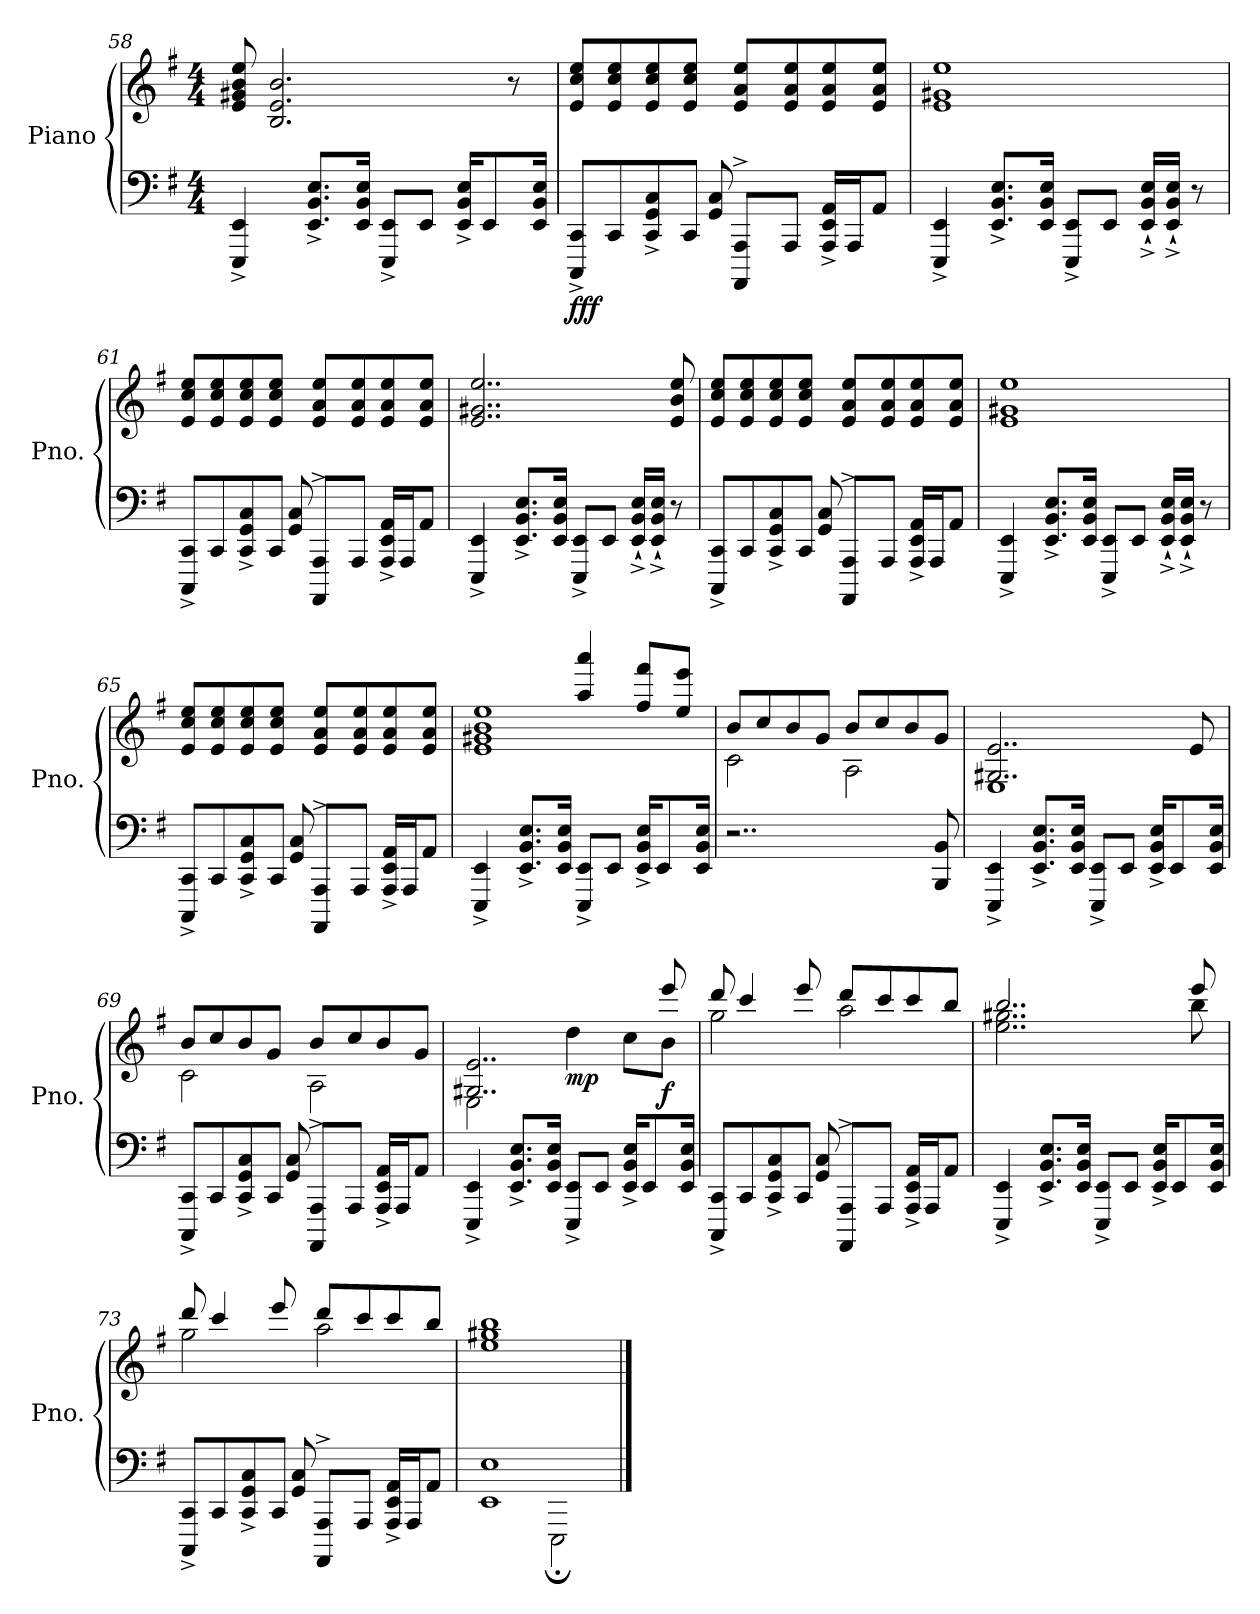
**kern	**kern	**dynam
*part1	*part1	*part1
*staff2	*staff1	*staff1/2
*I"Piano	*	*
*I'Pno.	*	*
*clefF4	*clefG2	*
*k[f#]	*k[f#]	*
*M4/4	*M4/4	*
=58	=58	=58
4EEE/^ 4EE/^	8e/ 8g#X/ 8b/ 8ee/	.
.	2.B/ 2.e/ 2.b/	.
8.EE/^ 8.BB/^ 8.E/^L	.	.
16EE/ 16BB/ 16E/Jk	.	.
8EEE/^ 8EE/^L	.	.
8EE/J	.	.
16EE/^ 16BB/^ 16E/^KL	.	.
8EE/	.	.
.	8r	.
16EE/ 16BB/ 16E/Jk	.	.
=59	=59	=59
*^	*	*
!	!	!	!LO:DY:b=2
!	!	!	!LO:DY:n=1:b
8CCC/^ 8CC/^L	4..ryy	8e/ 8cc/ 8ee/L	f ff
8CC/	.	8e/ 8cc/ 8ee/	.
8CC/^ 8GG/^ 8C/^	.	8e/ 8cc/ 8ee/	.
8CC/J	.	8e/ 8cc/ 8ee/J	.
.	8GG/ 8C/	.	.
8AAAA/^ 8AAA/^L	.	8e/ 8a/ 8ee/L	.
.	4..ryy	.	.
8AAA/J	.	8e/ 8a/ 8ee/	.
16AAA/^ 16EE/^ 16AA/^LL	.	8e/ 8a/ 8ee/	.
16AAA/J	.	.	.
8AA/J	.	8e/ 8a/ 8ee/J	.
*v	*v	*	*
!!LO:LB:g=z
=60	=60	=60
4EEE/^ 4EE/^	1e 1g#X 1ee	.
8.EE/^ 8.BB/^ 8.E/^L	.	.
16EE/ 16BB/ 16E/Jk	.	.
8EEE/^ 8EE/^L	.	.
8EE/J	.	.
16EE/^` 16BB/^` 16E/^`LL	.	.
16EE/^` 16BB/^` 16E/^`JJ	.	.
8r	.	.
=61	=61	=61
*^	*	*
8CCC/^ 8CC/^L	4..ryy	8e/ 8cc/ 8ee/L	.
8CC/	.	8e/ 8cc/ 8ee/	.
8CC/^ 8GG/^ 8C/^	.	8e/ 8cc/ 8ee/	.
8CC/J	.	8e/ 8cc/ 8ee/J	.
.	8GG/ 8C/	.	.
8AAAA/^ 8AAA/^L	.	8e/ 8a/ 8ee/L	.
.	4..ryy	.	.
8AAA/J	.	8e/ 8a/ 8ee/	.
16AAA/^ 16EE/^ 16AA/^LL	.	8e/ 8a/ 8ee/	.
16AAA/J	.	.	.
8AA/J	.	8e/ 8a/ 8ee/J	.
*v	*v	*	*
=62	=62	=62
4EEE/^ 4EE/^	2..e/ 2..g#X/ 2..ee/	.
8.EE/^ 8.BB/^ 8.E/^L	.	.
16EE/ 16BB/ 16E/Jk	.	.
8EEE/^ 8EE/^L	.	.
8EE/J	.	.
16EE/^` 16BB/^` 16E/^`LL	.	.
16EE/^` 16BB/^` 16E/^`JJ	.	.
8r	8e/ 8b/ 8ee/	.
!!LO:PB:g=z
=63	=63	=63
*^	*	*
8CCC/^ 8CC/^L	4..ryy	8e/ 8cc/ 8ee/L	.
8CC/	.	8e/ 8cc/ 8ee/	.
8CC/^ 8GG/^ 8C/^	.	8e/ 8cc/ 8ee/	.
8CC/J	.	8e/ 8cc/ 8ee/J	.
.	8GG/ 8C/	.	.
8AAAA/^ 8AAA/^L	.	8e/ 8a/ 8ee/L	.
.	4..ryy	.	.
8AAA/J	.	8e/ 8a/ 8ee/	.
16AAA/^ 16EE/^ 16AA/^LL	.	8e/ 8a/ 8ee/	.
16AAA/J	.	.	.
8AA/J	.	8e/ 8a/ 8ee/J	.
*v	*v	*	*
=64	=64	=64
4EEE/^ 4EE/^	1e 1g#X 1ee	.
8.EE/^ 8.BB/^ 8.E/^L	.	.
16EE/ 16BB/ 16E/Jk	.	.
8EEE/^ 8EE/^L	.	.
8EE/J	.	.
16EE/^` 16BB/^` 16E/^`LL	.	.
16EE/^` 16BB/^` 16E/^`JJ	.	.
8r	.	.
=65	=65	=65
*^	*	*
8CCC/^ 8CC/^L	4..ryy	8e/ 8cc/ 8ee/L	.
8CC/	.	8e/ 8cc/ 8ee/	.
8CC/^ 8GG/^ 8C/^	.	8e/ 8cc/ 8ee/	.
8CC/J	.	8e/ 8cc/ 8ee/J	.
.	8GG/ 8C/	.	.
8AAAA/^ 8AAA/^L	.	8e/ 8a/ 8ee/L	.
.	4..ryy	.	.
8AAA/J	.	8e/ 8a/ 8ee/	.
16AAA/^ 16EE/^ 16AA/^LL	.	8e/ 8a/ 8ee/	.
16AAA/J	.	.	.
8AA/J	.	8e/ 8a/ 8ee/J	.
*v	*v	*	*
!!LO:LB:g=z
=66	=66	=66
*	*^	*
4EEE/^ 4EE/^	1e 1g#X 1b 1ee	2ryy	.
8.EE/^ 8.BB/^ 8.E/^L	.	.	.
16EE/ 16BB/ 16E/Jk	.	.	.
8EEE/^ 8EE/^L	.	4aa/ 4aaa/	.
8EE/J	.	.	.
16EE/^ 16BB/^ 16E/^KL	.	8ff#/ 8fff#/L	.
8EE/	.	.	.
.	.	8ee/ 8eee/J	.
16EE/ 16BB/ 16E/Jk	.	.	.
=67	=67	=67	=67
!	!	!	!LO:DY:b=2
!	!	!	!LO:DY:n=1:b
2..r	8b/L	2c\	mp mf
.	8cc/	.	.
.	8b/	.	.
.	8g/J	.	.
.	8b/L	2A\	.
.	8cc/	.	.
.	8b/	.	.
8BBB/ 8BB/	8g/J	.	.
=68	=68	=68	=68
4EEE/^ 4EE/^	2..G#X/ 2..e/	1E	.
8.EE/^ 8.BB/^ 8.E/^L	.	.	.
16EE/ 16BB/ 16E/Jk	.	.	.
8EEE/^ 8EE/^L	.	.	.
8EE/J	.	.	.
16EE/^ 16BB/^ 16E/^KL	.	.	.
8EE/	.	.	.
.	8e/	.	.
16EE/ 16BB/ 16E/Jk	.	.	.
=69	=69	=69	=69
*^	*	*	*
8CCC/^ 8CC/^L	4..ryy	8b/L	2c\	.
8CC/	.	8cc/	.	.
8CC/^ 8GG/^ 8C/^	.	8b/	.	.
8CC/J	.	8g/J	.	.
.	8GG/ 8C/	.	.	.
8AAAA/^ 8AAA/^L	.	8b/L	2A\	.
.	4..ryy	.	.	.
8AAA/J	.	8cc/	.	.
16AAA/^ 16EE/^ 16AA/^LL	.	8b/	.	.
16AAA/J	.	.	.	.
8AA/J	.	8g/J	.	.
*v	*v	*	*	*
!!LO:LB:g=z	!!
=70	=70	=70	=70
4EEE/^ 4EE/^	2..G#X/ 2..e/	2E\	.
8.EE/^ 8.BB/^ 8.E/^L	.	.	.
16EE/ 16BB/ 16E/Jk	.	.	.
!	!	!	!LO:DY:b
8EEE/^ 8EE/^L	.	4dd\	mp
8EE/J	.	.	.
16EE/^ 16BB/^ 16E/^KL	.	8cc\L	.
8EE/	.	.	.
!	!	!	!LO:DY:b
.	8eee/	8b\J	f
16EE/ 16BB/ 16E/Jk	.	.	.
=71	=71	=71	=71
*^	*	*	*
8CCC/^ 8CC/^L	4..ryy	8ddd/	2gg\	.
8CC/	.	4ccc/	.	.
8CC/^ 8GG/^ 8C/^	.	.	.	.
8CC/J	.	8eee/	.	.
.	8GG/ 8C/	.	.	.
8AAAA/^ 8AAA/^L	.	8ddd/L	2aa\	.
.	4..ryy	.	.	.
8AAA/J	.	8ccc/	.	.
16AAA/^ 16EE/^ 16AA/^LL	.	8ccc/	.	.
16AAA/J	.	.	.	.
8AA/J	.	8bb/J	.	.
*v	*v	*	*	*
=72	=72	=72	=72
4EEE/^ 4EE/^	2..bb/	2..ee\ 2..gg#X\	.
8.EE/^ 8.BB/^ 8.E/^L	.	.	.
16EE/ 16BB/ 16E/Jk	.	.	.
8EEE/^ 8EE/^L	.	.	.
8EE/J	.	.	.
16EE/^ 16BB/^ 16E/^KL	.	.	.
8EE/	.	.	.
.	8eee/	8bb\	.
16EE/ 16BB/ 16E/Jk	.	.	.
!!LO:LB:g=z	!!
=73	=73	=73	=73
*^	*	*	*
8CCC/^ 8CC/^L	4..ryy	8ddd/	2gg\	.
8CC/	.	4ccc/	.	.
8CC/^ 8GG/^ 8C/^	.	.	.	.
8CC/J	.	8eee/	.	.
.	8GG/ 8C/	.	.	.
8AAAA/^ 8AAA/^L	.	8ddd/L	2aa\	.
.	4..ryy	.	.	.
8AAA/J	.	8ccc/	.	.
16AAA/^ 16EE/^ 16AA/^LL	.	8ccc/	.	.
16AAA/J	.	.	.	.
8AA/J	.	8bb/J	.	.
*	*	*v	*v	*
=74	=74	=74	=74
1EE 1E	2ryy	1ee 1gg#X 1bb	.
.	2EEE;<\	.	.
*v	*v	*	*
==	==	==
*-	*-	*-
